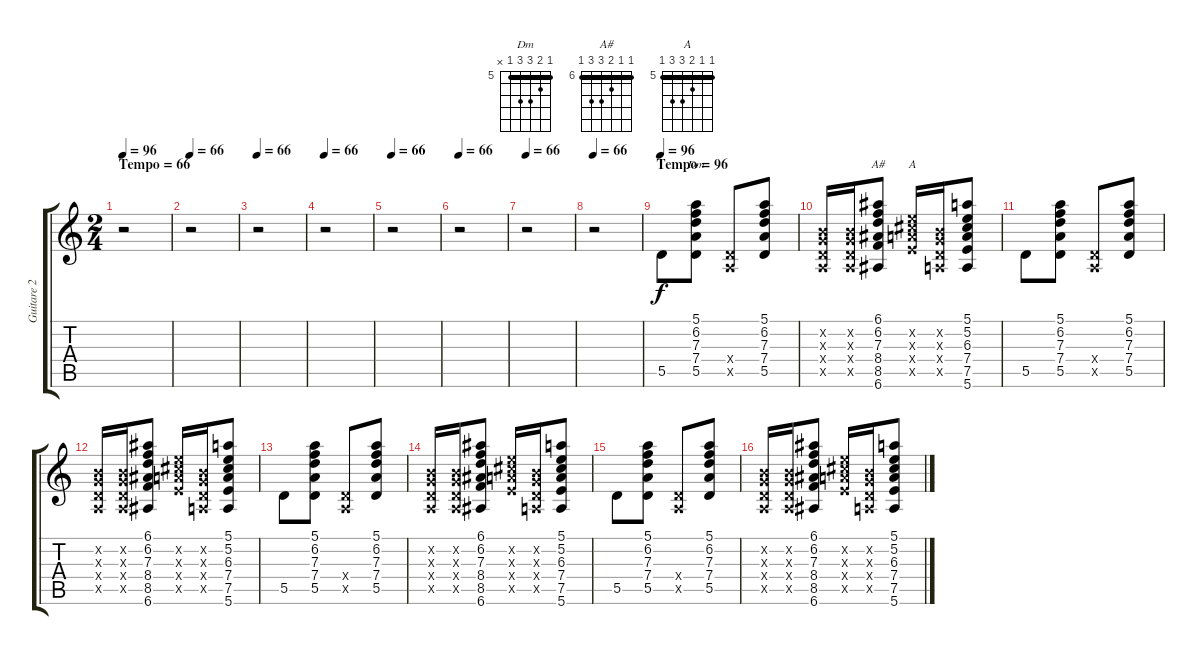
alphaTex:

\track ("Guitare 2" "Guitare 2") {instrument acousticguitarsteel}
\staff {score tabs}
\tuning (E4 B3 G3 D3 A2 E2) {hide}
\chord ("Dm" 5 6 7 7 5 x) {firstfret 5 barre 5}
\chord ("A#" 6 6 7 8 8 6) {firstfret 6 barre 6}
\chord ("A" 5 5 6 7 7 5) {firstfret 5 barre 5}
\ts (2 4)
\section ("" "Tempo = 66")
\tempo 96
\tempo 66
\tempo 96
\clef g2
\ks c
r.2{dy f instrument acousticguitarsteel} |
\tempo 66
r.2 |
\tempo 66
r.2 |
\tempo 66
r.2 |
\tempo 66
r.2 |
\tempo 66
r.2 |
\tempo 66
r.2 |
\tempo 66
r.2 |
\section ("" "Tempo = 96")
\tempo 96
5.5.8 (5.1 6.2 7.3 7.4 5.5).8{ch "Dm"} (0.4{x} 0.5{x}).8 (5.1 6.2 7.3 7.4 5.5).8 |
(0.2{x} 0.3{x} 0.4{x} 0.5{x}).16 (0.2{x} 0.3{x} 0.4{x} 0.5{x}).16 (6.1 6.2 7.3 8.4 8.5 6.6).8{ch "A#"} (5.2{x} 6.3{x} 7.4{x} 7.5{x}).16{ch "A"} (0.2{x} 0.3{x} 0.4{x} 0.5{x}).16 (5.1 5.2 6.3 7.4 7.5 5.6).8 |
5.5.8 (5.1 6.2 7.3 7.4 5.5).8 (0.4{x} 0.5{x}).8 (5.1 6.2 7.3 7.4 5.5).8 |
(0.2{x} 0.3{x} 0.4{x} 0.5{x}).16 (0.2{x} 0.3{x} 0.4{x} 0.5{x}).16 (6.1 6.2 7.3 8.4 8.5 6.6).8 (5.2{x} 6.3{x} 7.4{x} 7.5{x}).16 (0.2{x} 0.3{x} 0.4{x} 0.5{x}).16 (5.1 5.2 6.3 7.4 7.5 5.6).8 |
5.5.8 (5.1 6.2 7.3 7.4 5.5).8 (0.4{x} 0.5{x}).8 (5.1 6.2 7.3 7.4 5.5).8 |
(0.2{x} 0.3{x} 0.4{x} 0.5{x}).16 (0.2{x} 0.3{x} 0.4{x} 0.5{x}).16 (6.1 6.2 7.3 8.4 8.5 6.6).8 (5.2{x} 6.3{x} 7.4{x} 7.5{x}).16 (0.2{x} 0.3{x} 0.4{x} 0.5{x}).16 (5.1 5.2 6.3 7.4 7.5 5.6).8 |
5.5.8 (5.1 6.2 7.3 7.4 5.5).8 (0.4{x} 0.5{x}).8 (5.1 6.2 7.3 7.4 5.5).8 |
(0.2{x} 0.3{x} 0.4{x} 0.5{x}).16 (0.2{x} 0.3{x} 0.4{x} 0.5{x}).16 (6.1 6.2 7.3 8.4 8.5 6.6).8 (5.2{x} 6.3{x} 7.4{x} 7.5{x}).16 (0.2{x} 0.3{x} 0.4{x} 0.5{x}).16 (5.1 5.2 6.3 7.4 7.5 5.6).8
